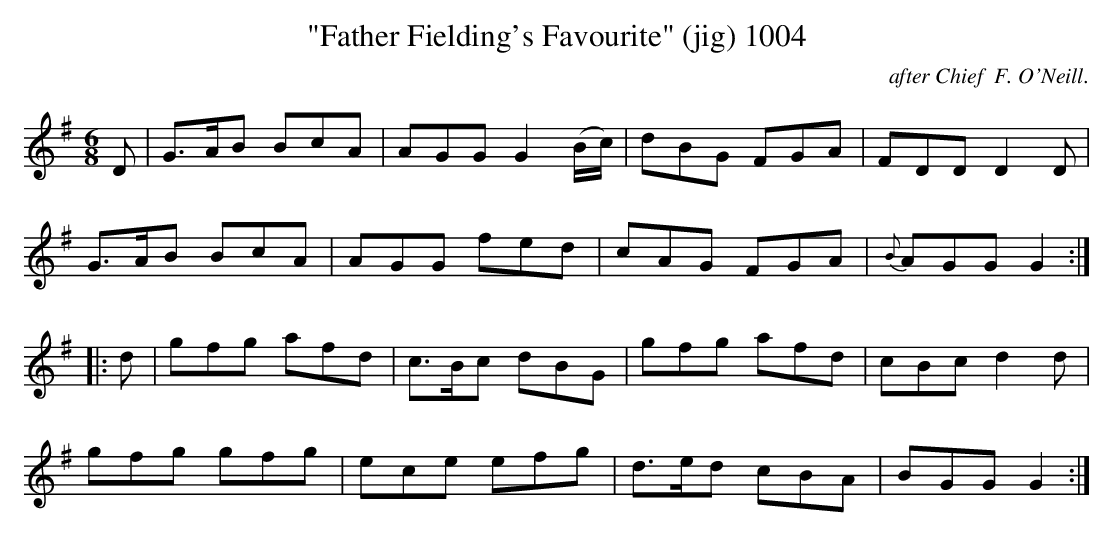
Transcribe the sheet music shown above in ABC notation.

X:1
T:"Father Fielding's Favourite" (jig) 1004
C: after Chief  F. O'Neill.
BRENNAN July 2003 (HTTP://WWW.SOSYOURMOM.COM)
M:6/8
L:1/8
K:G
D|G3/2A/2B BcA|AGG G2(B/2c/2)|dBG FGA|FDD D2D|
G3/2A/2B BcA|AGG fed|cAG FGA|{B}AGG G2:|
|:d|gfg afd|c3/2B/2c dBG|gfg afd|cBc d2d|
gfg gfg|ece efg|d3/2e/2d cBA|BGG G2:|
